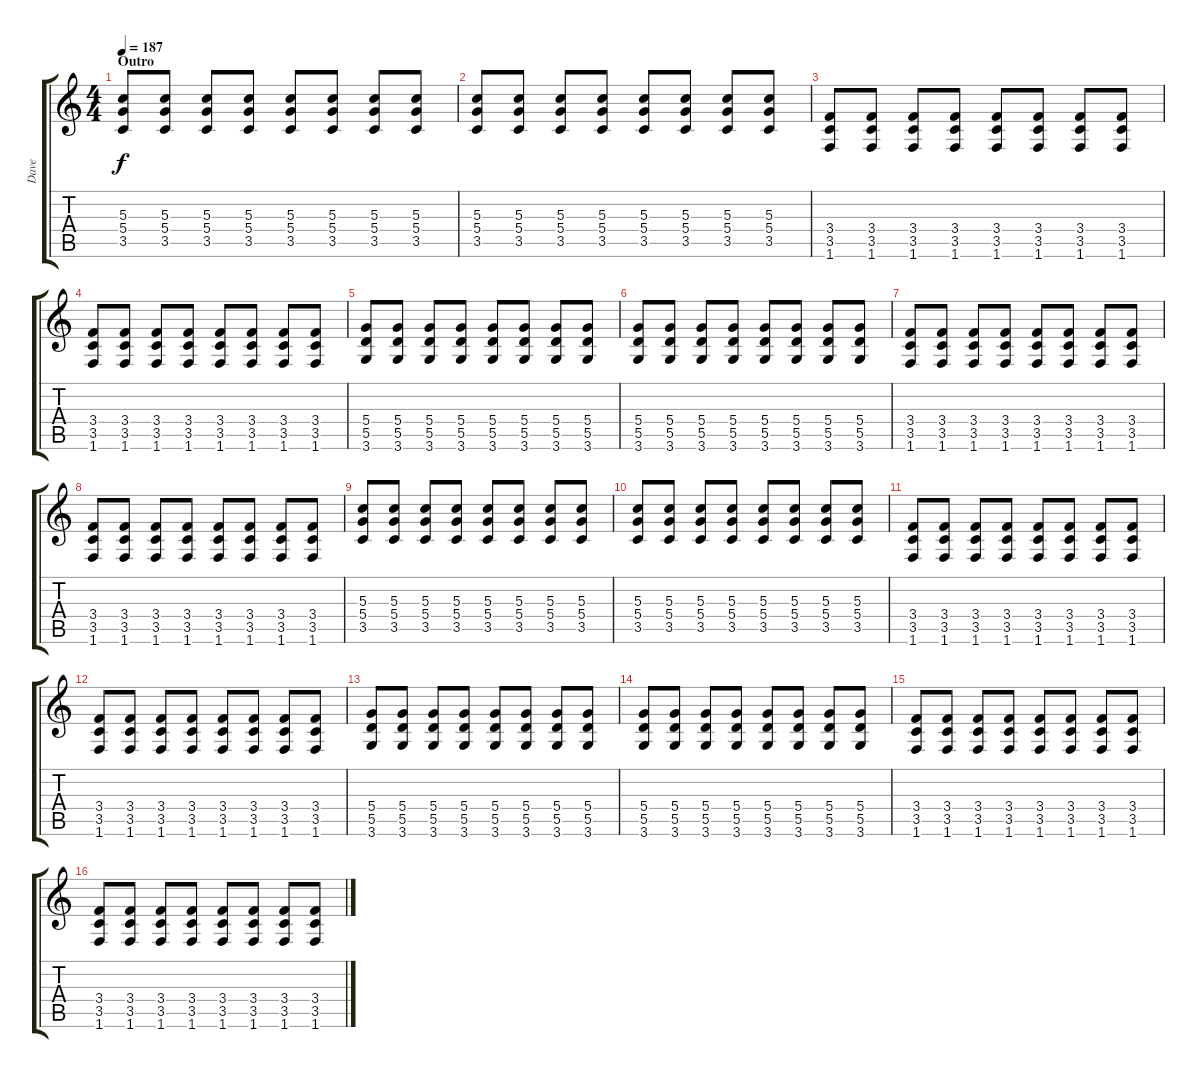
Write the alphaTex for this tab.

\track ("Dave" "Dave") {instrument distortionguitar}
\staff {score tabs}
\tuning (E4 B3 G3 D3 A2 E2) {hide}
\ts (4 4)
\section ("" "Outro")
\tempo 187
\clef g2
\ks c
(5.3 5.4 3.5).8{dy f} (5.3 5.4 3.5).8 (5.3 5.4 3.5).8 (5.3 5.4 3.5).8 (5.3 5.4 3.5).8 (5.3 5.4 3.5).8 (5.3 5.4 3.5).8 (5.3 5.4 3.5).8 |
(5.3 5.4 3.5).8 (5.3 5.4 3.5).8 (5.3 5.4 3.5).8 (5.3 5.4 3.5).8 (5.3 5.4 3.5).8 (5.3 5.4 3.5).8 (5.3 5.4 3.5).8 (5.3 5.4 3.5).8 |
(3.4 3.5 1.6).8 (3.4 3.5 1.6).8 (3.4 3.5 1.6).8 (3.4 3.5 1.6).8 (3.4 3.5 1.6).8 (3.4 3.5 1.6).8 (3.4 3.5 1.6).8 (3.4 3.5 1.6).8 |
(3.4 3.5 1.6).8 (3.4 3.5 1.6).8 (3.4 3.5 1.6).8 (3.4 3.5 1.6).8 (3.4 3.5 1.6).8 (3.4 3.5 1.6).8 (3.4 3.5 1.6).8 (3.4 3.5 1.6).8 |
(5.4 5.5 3.6).8 (5.4 5.5 3.6).8 (5.4 5.5 3.6).8 (5.4 5.5 3.6).8 (5.4 5.5 3.6).8 (5.4 5.5 3.6).8 (5.4 5.5 3.6).8 (5.4 5.5 3.6).8 |
(5.4 5.5 3.6).8 (5.4 5.5 3.6).8 (5.4 5.5 3.6).8 (5.4 5.5 3.6).8 (5.4 5.5 3.6).8 (5.4 5.5 3.6).8 (5.4 5.5 3.6).8 (5.4 5.5 3.6).8 |
(3.4 3.5 1.6).8 (3.4 3.5 1.6).8 (3.4 3.5 1.6).8 (3.4 3.5 1.6).8 (3.4 3.5 1.6).8 (3.4 3.5 1.6).8 (3.4 3.5 1.6).8 (3.4 3.5 1.6).8 |
(3.4 3.5 1.6).8 (3.4 3.5 1.6).8 (3.4 3.5 1.6).8 (3.4 3.5 1.6).8 (3.4 3.5 1.6).8 (3.4 3.5 1.6).8 (3.4 3.5 1.6).8 (3.4 3.5 1.6).8 |
(5.3 5.4 3.5).8 (5.3 5.4 3.5).8 (5.3 5.4 3.5).8 (5.3 5.4 3.5).8 (5.3 5.4 3.5).8 (5.3 5.4 3.5).8 (5.3 5.4 3.5).8 (5.3 5.4 3.5).8 |
(5.3 5.4 3.5).8 (5.3 5.4 3.5).8 (5.3 5.4 3.5).8 (5.3 5.4 3.5).8 (5.3 5.4 3.5).8 (5.3 5.4 3.5).8 (5.3 5.4 3.5).8 (5.3 5.4 3.5).8 |
(3.4 3.5 1.6).8 (3.4 3.5 1.6).8 (3.4 3.5 1.6).8 (3.4 3.5 1.6).8 (3.4 3.5 1.6).8 (3.4 3.5 1.6).8 (3.4 3.5 1.6).8 (3.4 3.5 1.6).8 |
(3.4 3.5 1.6).8 (3.4 3.5 1.6).8 (3.4 3.5 1.6).8 (3.4 3.5 1.6).8 (3.4 3.5 1.6).8 (3.4 3.5 1.6).8 (3.4 3.5 1.6).8 (3.4 3.5 1.6).8 |
(5.4 5.5 3.6).8 (5.4 5.5 3.6).8 (5.4 5.5 3.6).8 (5.4 5.5 3.6).8 (5.4 5.5 3.6).8 (5.4 5.5 3.6).8 (5.4 5.5 3.6).8 (5.4 5.5 3.6).8 |
(5.4 5.5 3.6).8 (5.4 5.5 3.6).8 (5.4 5.5 3.6).8 (5.4 5.5 3.6).8 (5.4 5.5 3.6).8 (5.4 5.5 3.6).8 (5.4 5.5 3.6).8 (5.4 5.5 3.6).8 |
(3.4 3.5 1.6).8 (3.4 3.5 1.6).8 (3.4 3.5 1.6).8 (3.4 3.5 1.6).8 (3.4 3.5 1.6).8 (3.4 3.5 1.6).8 (3.4 3.5 1.6).8 (3.4 3.5 1.6).8 |
(3.4 3.5 1.6).8 (3.4 3.5 1.6).8 (3.4 3.5 1.6).8 (3.4 3.5 1.6).8 (3.4 3.5 1.6).8 (3.4 3.5 1.6).8 (3.4 3.5 1.6).8 (3.4 3.5 1.6).8
